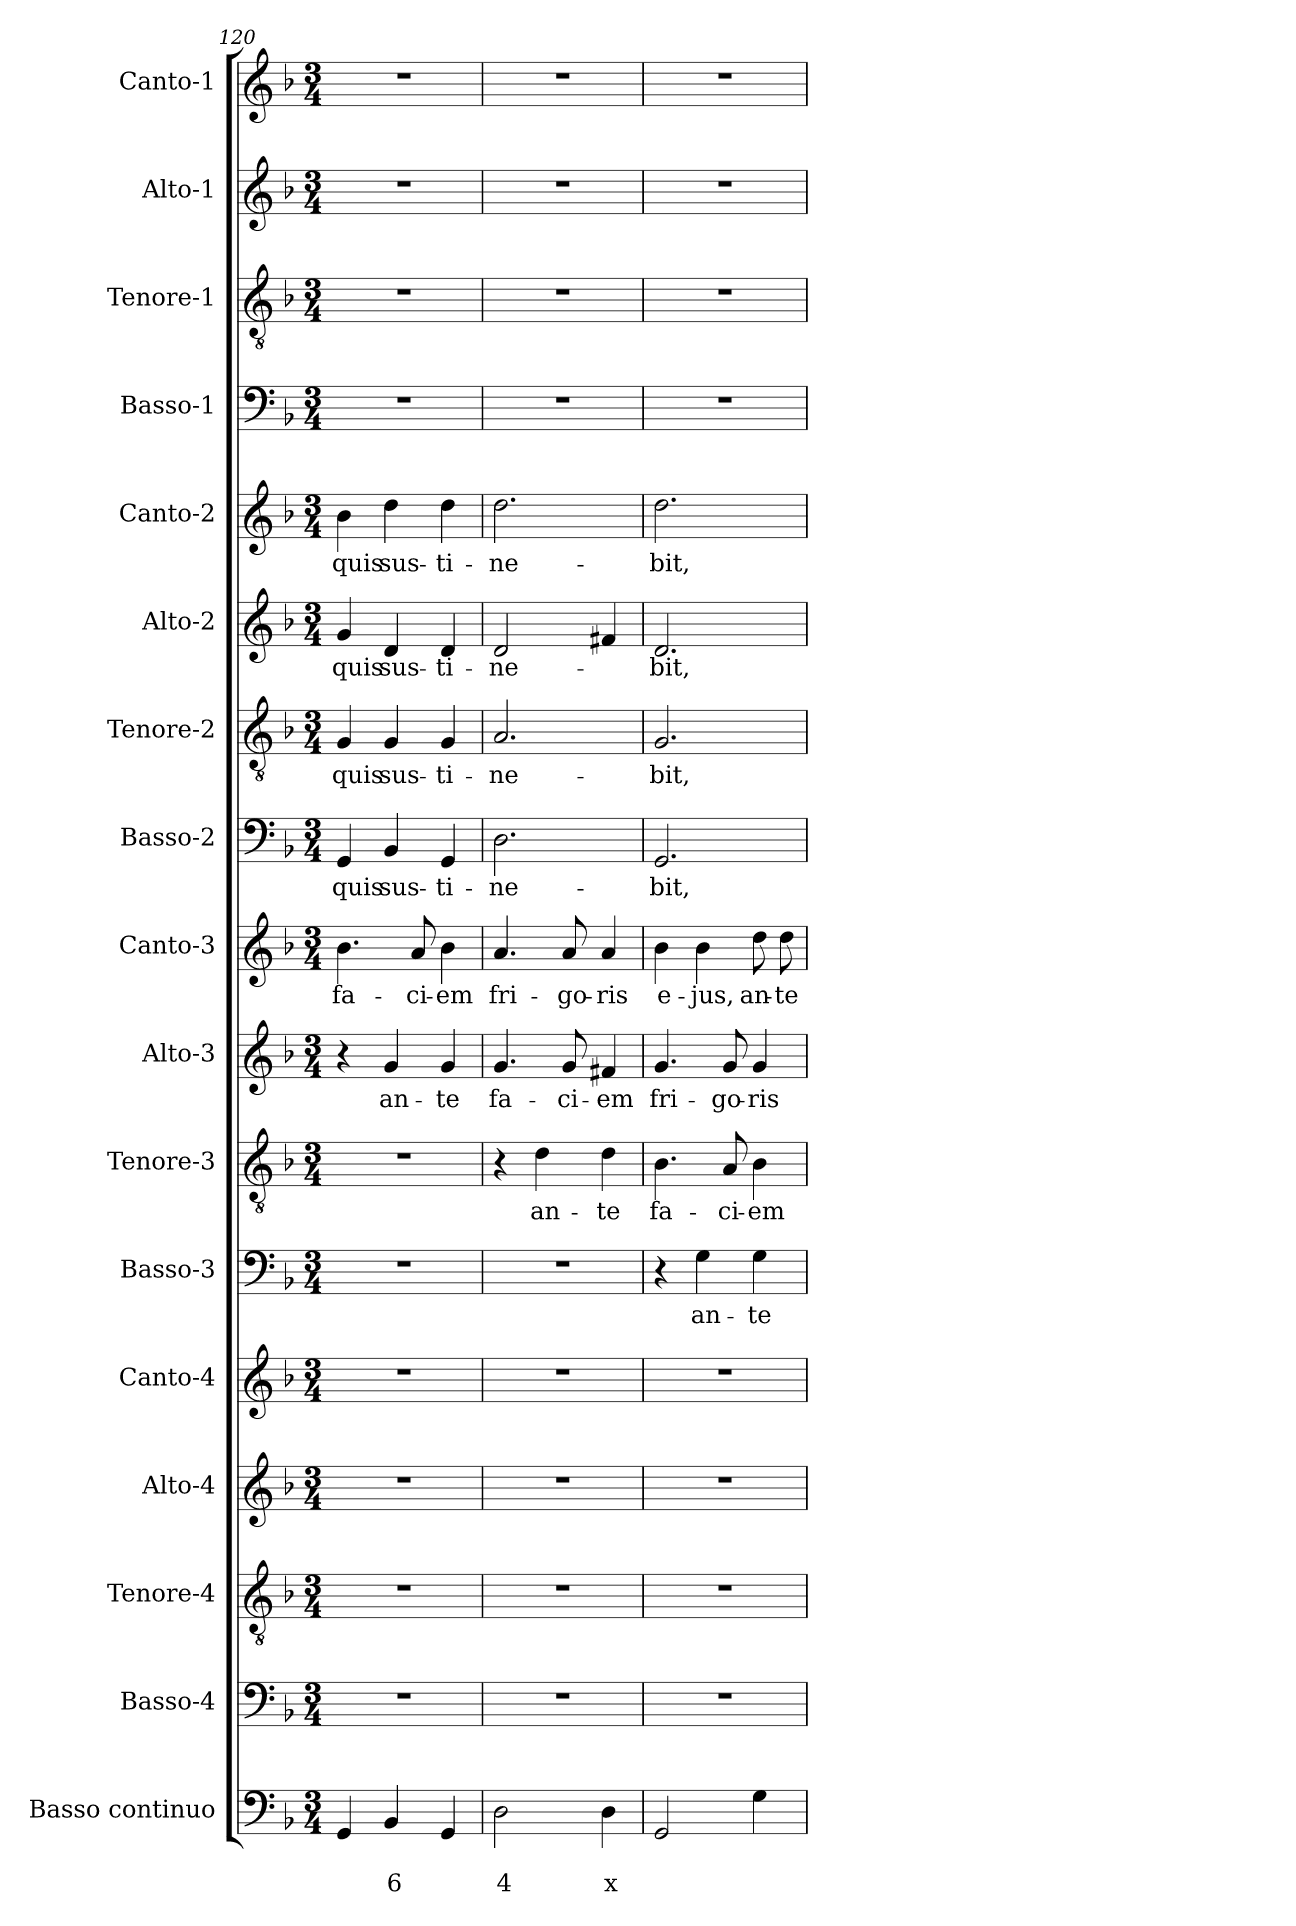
**kern	**text	**text	**kern	**kern	**kern	**kern	**kern	**text	**kern	**text	**kern	**text	**kern	**text	**kern	**text	**kern	**text	**kern	**text	**kern	**text	**kern	**kern	**kern	**kern
*part17	*part17	*part17	*part16	*part15	*part14	*part13	*part12	*part12	*part11	*part11	*part10	*part10	*part9	*part9	*part8	*part8	*part7	*part7	*part6	*part6	*part5	*part5	*part4	*part3	*part2	*part1
*staff17	*staff17	*staff17	*staff16	*staff15	*staff14	*staff13	*staff12	*staff12	*staff11	*staff11	*staff10	*staff10	*staff9	*staff9	*staff8	*staff8	*staff7	*staff7	*staff6	*staff6	*staff5	*staff5	*staff4	*staff3	*staff2	*staff1
*I"Basso continuo	*	*	*I"Basso-4	*I"Tenore-4	*I"Alto-4	*I"Canto-4	*I"Basso-3	*	*I"Tenore-3	*	*I"Alto-3	*	*I"Canto-3	*	*I"Basso-2	*	*I"Tenore-2	*	*I"Alto-2	*	*I"Canto-2	*	*I"Basso-1	*I"Tenore-1	*I"Alto-1	*I"Canto-1
*I'BC	*	*	*I'B4	*I'T4	*I'A4	*I'C4	*I'B3	*	*I'T3	*	*I'A3	*	*I'C3	*	*I'B2	*	*I'T2	*	*I'A2	*	*I'C2	*	*I'B1	*I'T1	*I'A1	*I'C1
*clefF4	*	*	*clefF4	*clefGv2	*clefG2	*clefG2	*clefF4	*	*clefGv2	*	*clefG2	*	*clefG2	*	*clefF4	*	*clefGv2	*	*clefG2	*	*clefG2	*	*clefF4	*clefGv2	*clefG2	*clefG2
*k[b-]	*	*	*k[b-]	*k[b-]	*k[b-]	*k[b-]	*k[b-]	*	*k[b-]	*	*k[b-]	*	*k[b-]	*	*k[b-]	*	*k[b-]	*	*k[b-]	*	*k[b-]	*	*k[b-]	*k[b-]	*k[b-]	*k[b-]
*F:	*	*	*F:	*F:	*F:	*F:	*F:	*	*F:	*	*F:	*	*F:	*	*F:	*	*F:	*	*F:	*	*F:	*	*F:	*F:	*F:	*F:
*M3/4	*	*	*M3/4	*M3/4	*M3/4	*M3/4	*M3/4	*	*M3/4	*	*M3/4	*	*M3/4	*	*M3/4	*	*M3/4	*	*M3/4	*	*M3/4	*	*M3/4	*M3/4	*M3/4	*M3/4
=120	=120	=120	=120	=120	=120	=120	=120	=120	=120	=120	=120	=120	=120	=120	=120	=120	=120	=120	=120	=120	=120	=120	=120	=120	=120	=120
!	!	!	!	!	!	!	!	!	!	!	!	!	!	!LO:LY:b	!	!	!	!	!	!	!	!	!	!	!	!
!	!	!	!	!	!	!	!	!	!	!	!	!	!	!	!	!LO:LY:b	!	!	!	!	!	!	!	!	!	!
!	!	!	!	!	!	!	!	!	!	!	!	!	!	!	!	!	!	!LO:LY:b	!	!	!	!	!	!	!	!
!	!	!	!	!	!	!	!	!	!	!	!	!	!	!	!	!	!	!	!	!LO:LY:b	!	!	!	!	!	!
!	!	!	!	!	!	!	!	!	!	!	!	!	!	!	!	!	!	!	!	!	!	!LO:LY:b	!	!	!	!
4GG/	.	.	2.r	2.r	2.r	2.r	2.r	.	2.r	.	4r	.	4.b-\	fa-	4GG/	quis	4G/	quis	4g/	quis	4b-\	quis	2.r	2.r	2.r	2.r
!	!	!LO:LY:b	!	!	!	!	!	!	!	!	!	!	!	!	!	!	!	!	!	!	!	!	!	!	!	!
!	!	!	!	!	!	!	!	!	!	!	!	!LO:LY:b	!	!	!	!	!	!	!	!	!	!	!	!	!	!
!	!	!	!	!	!	!	!	!	!	!	!	!	!	!	!	!LO:LY:b	!	!	!	!	!	!	!	!	!	!
!	!	!	!	!	!	!	!	!	!	!	!	!	!	!	!	!	!	!LO:LY:b	!	!	!	!	!	!	!	!
!	!	!	!	!	!	!	!	!	!	!	!	!	!	!	!	!	!	!	!	!LO:LY:b	!	!	!	!	!	!
!	!	!	!	!	!	!	!	!	!	!	!	!	!	!	!	!	!	!	!	!	!	!LO:LY:b	!	!	!	!
4BB-/	.	6	.	.	.	.	.	.	.	.	4g/	an-	.	.	4BB-/	sus-	4G/	sus-	4d/	sus-	4dd\	sus-	.	.	.	.
!	!	!	!	!	!	!	!	!	!	!	!	!	!	!LO:LY:b	!	!	!	!	!	!	!	!	!	!	!	!
.	.	.	.	.	.	.	.	.	.	.	.	.	8a/	-ci-	.	.	.	.	.	.	.	.	.	.	.	.
!	!	!	!	!	!	!	!	!	!	!	!	!LO:LY:b	!	!	!	!	!	!	!	!	!	!	!	!	!	!
!	!	!	!	!	!	!	!	!	!	!	!	!	!	!LO:LY:b	!	!	!	!	!	!	!	!	!	!	!	!
!	!	!	!	!	!	!	!	!	!	!	!	!	!	!	!	!LO:LY:b	!	!	!	!	!	!	!	!	!	!
!	!	!	!	!	!	!	!	!	!	!	!	!	!	!	!	!	!	!LO:LY:b	!	!	!	!	!	!	!	!
!	!	!	!	!	!	!	!	!	!	!	!	!	!	!	!	!	!	!	!	!LO:LY:b	!	!	!	!	!	!
!	!	!	!	!	!	!	!	!	!	!	!	!	!	!	!	!	!	!	!	!	!	!LO:LY:b	!	!	!	!
4GG/	.	.	.	.	.	.	.	.	.	.	4g/	-te	4b-\	-em	4GG/	-ti-	4G/	-ti-	4d/	-ti-	4dd\	-ti-	.	.	.	.
!!LO:PB:g=z
=121	=121	=121	=121	=121	=121	=121	=121	=121	=121	=121	=121	=121	=121	=121	=121	=121	=121	=121	=121	=121	=121	=121	=121	=121	=121	=121
!	!	!LO:LY:b	!	!	!	!	!	!	!	!	!	!	!	!	!	!	!	!	!	!	!	!	!	!	!	!
!	!	!	!	!	!	!	!	!	!	!	!	!LO:LY:b	!	!	!	!	!	!	!	!	!	!	!	!	!	!
!	!	!	!	!	!	!	!	!	!	!	!	!	!	!LO:LY:b	!	!	!	!	!	!	!	!	!	!	!	!
!	!	!	!	!	!	!	!	!	!	!	!	!	!	!	!	!LO:LY:b	!	!	!	!	!	!	!	!	!	!
!	!	!	!	!	!	!	!	!	!	!	!	!	!	!	!	!	!	!LO:LY:b	!	!	!	!	!	!	!	!
!	!	!	!	!	!	!	!	!	!	!	!	!	!	!	!	!	!	!	!	!LO:LY:b	!	!	!	!	!	!
!	!	!	!	!	!	!	!	!	!	!	!	!	!	!	!	!	!	!	!	!	!	!LO:LY:b	!	!	!	!
2D\	.	4	2.r	2.r	2.r	2.r	2.r	.	4r	.	4.g/	fa-	4.a/	fri-	2.D\	-ne-	2.A/	-ne-	2d/	-ne-	2.dd\	-ne-	2.r	2.r	2.r	2.r
!	!	!	!	!	!	!	!	!	!	!LO:LY:b	!	!	!	!	!	!	!	!	!	!	!	!	!	!	!	!
.	.	.	.	.	.	.	.	.	4d\	an-	.	.	.	.	.	.	.	.	.	.	.	.	.	.	.	.
!	!	!	!	!	!	!	!	!	!	!	!	!LO:LY:b	!	!	!	!	!	!	!	!	!	!	!	!	!	!
!	!	!	!	!	!	!	!	!	!	!	!	!	!	!LO:LY:b	!	!	!	!	!	!	!	!	!	!	!	!
.	.	.	.	.	.	.	.	.	.	.	8g/	-ci-	8a/	-go-	.	.	.	.	.	.	.	.	.	.	.	.
!	!	!LO:LY:b	!	!	!	!	!	!	!	!	!	!	!	!	!	!	!	!	!	!	!	!	!	!	!	!
!	!	!	!	!	!	!	!	!	!	!LO:LY:b	!	!	!	!	!	!	!	!	!	!	!	!	!	!	!	!
!	!	!	!	!	!	!	!	!	!	!	!	!LO:LY:b	!	!	!	!	!	!	!	!	!	!	!	!	!	!
!	!	!	!	!	!	!	!	!	!	!	!	!	!	!LO:LY:b	!	!	!	!	!	!	!	!	!	!	!	!
4D\	.	x	.	.	.	.	.	.	4d\	-te	4f#X/	-em	4a/	-ris	.	.	.	.	4f#X/	.	.	.	.	.	.	.
=122	=122	=122	=122	=122	=122	=122	=122	=122	=122	=122	=122	=122	=122	=122	=122	=122	=122	=122	=122	=122	=122	=122	=122	=122	=122	=122
!	!	!	!	!	!	!	!	!	!	!LO:LY:b	!	!	!	!	!	!	!	!	!	!	!	!	!	!	!	!
!	!	!	!	!	!	!	!	!	!	!	!	!LO:LY:b	!	!	!	!	!	!	!	!	!	!	!	!	!	!
!	!	!	!	!	!	!	!	!	!	!	!	!	!	!LO:LY:b	!	!	!	!	!	!	!	!	!	!	!	!
!	!	!	!	!	!	!	!	!	!	!	!	!	!	!	!	!LO:LY:b	!	!	!	!	!	!	!	!	!	!
!	!	!	!	!	!	!	!	!	!	!	!	!	!	!	!	!	!	!LO:LY:b	!	!	!	!	!	!	!	!
!	!	!	!	!	!	!	!	!	!	!	!	!	!	!	!	!	!	!	!	!LO:LY:b	!	!	!	!	!	!
!	!	!	!	!	!	!	!	!	!	!	!	!	!	!	!	!	!	!	!	!	!	!LO:LY:b	!	!	!	!
2GG/	.	.	2.r	2.r	2.r	2.r	4r	.	4.B-\	fa-	4.g/	fri-	4b-\	e-	2.GG/	-bit,	2.G/	-bit,	2.d/	-bit,	2.dd\	-bit,	2.r	2.r	2.r	2.r
!	!	!	!	!	!	!	!	!LO:LY:b	!	!	!	!	!	!	!	!	!	!	!	!	!	!	!	!	!	!
!	!	!	!	!	!	!	!	!	!	!	!	!	!	!LO:LY:b	!	!	!	!	!	!	!	!	!	!	!	!
.	.	.	.	.	.	.	4G\	an-	.	.	.	.	4b-\	-jus,	.	.	.	.	.	.	.	.	.	.	.	.
!	!	!	!	!	!	!	!	!	!	!LO:LY:b	!	!	!	!	!	!	!	!	!	!	!	!	!	!	!	!
!	!	!	!	!	!	!	!	!	!	!	!	!LO:LY:b	!	!	!	!	!	!	!	!	!	!	!	!	!	!
.	.	.	.	.	.	.	.	.	8A/	-ci-	8g/	-go-	.	.	.	.	.	.	.	.	.	.	.	.	.	.
!	!	!	!	!	!	!	!	!LO:LY:b	!	!	!	!	!	!	!	!	!	!	!	!	!	!	!	!	!	!
!	!	!	!	!	!	!	!	!	!	!LO:LY:b	!	!	!	!	!	!	!	!	!	!	!	!	!	!	!	!
!	!	!	!	!	!	!	!	!	!	!	!	!LO:LY:b	!	!	!	!	!	!	!	!	!	!	!	!	!	!
!	!	!	!	!	!	!	!	!	!	!	!	!	!	!LO:LY:b	!	!	!	!	!	!	!	!	!	!	!	!
4G\	.	.	.	.	.	.	4G\	-te	4B-\	-em	4g/	-ris	8dd\	an-	.	.	.	.	.	.	.	.	.	.	.	.
!	!	!	!	!	!	!	!	!	!	!	!	!	!	!LO:LY:b	!	!	!	!	!	!	!	!	!	!	!	!
.	.	.	.	.	.	.	.	.	.	.	.	.	8dd\	-te	.	.	.	.	.	.	.	.	.	.	.	.
=	=	=	=	=	=	=	=	=	=	=	=	=	=	=	=	=	=	=	=	=	=	=	=	=	=	=
*-	*-	*-	*-	*-	*-	*-	*-	*-	*-	*-	*-	*-	*-	*-	*-	*-	*-	*-	*-	*-	*-	*-	*-	*-	*-	*-
